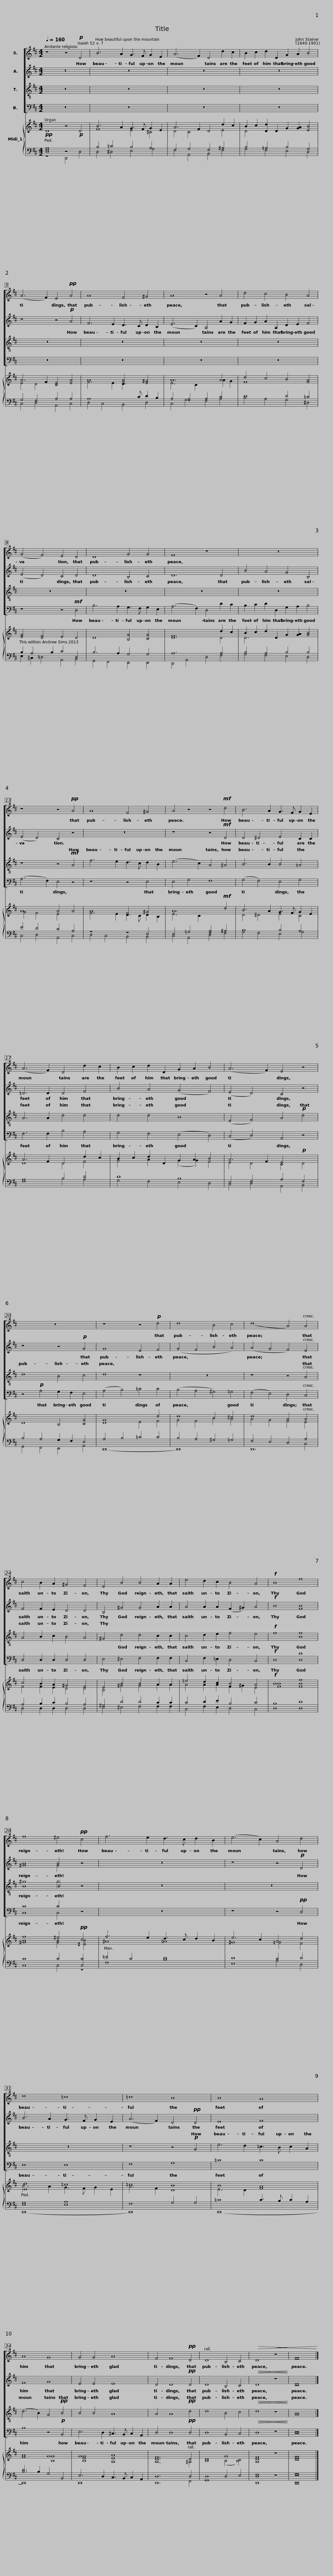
X:1
%%score [ 1 ( 2 3 ) ( 4 5 ) ( 6 7 ) ] { ( 8 9 ) | ( 10 11 ) }
L:1/8
Q:1/4=160
M:4/2
I:linebreak $
K:D
V:1 treble
V:2 treble
V:3 treble
V:4 treble-8
V:5 treble-8
V:6 bass
V:7 bass
V:8 treble
V:9 treble
V:10 bass
V:11 bass
V:1
 z8 z4!p! D4 | B6 A2 G3 F G2 E2 | (A6 F2) D4 d2 c2 |$ B2 c2 d2 D2 G2 A2 B4 |$ (A6 F2) E4!pp! A4 | %5
 A8 F4 ^G4 | A8 z4 A4 |$ d4 c4 B4 A4 |$ (G4 F4) E4 D4 | D8 G4 G4 | %10
 F8 z8 |$ z16 |$ z8 z4!pp! A4 | A8 F4 ^G4 | A4 z4 z4!mf! d4 |$ %15
 B6 A2 G3 F G2 E2 |$ (A6 F2) D4 d2 c2 | B2 c2 d2 D2 G2 A2 B4 | (A6 F2) E4 z4 |$ z16 |$ %20
 z8 z4!p! d4 | d8 B4 c4 | (d8 A4) A4 | c4 B2 A2 ^G4 F4 |$ E4 B4 B4 A2 A2 | %25
 e4 d2 c2 B4 A4 |!f! B8 f8 | f8 ^e4!pp! c4 |$ f6 e2 d3 c d2 B2 |$ (e6 c2) A4 d4 | %30
 d8 =c8 | =c8 B8 | B8 A8 |$ A8 G8 |$ G4 G4 A8 | %35
 F4 F8!pp! D4 | D8 B,4 C4 |!>(! D8!<(! z8!>)! | F16!<)! |] %39
V:2
 z16 | z16 | z16 |$ z16 |$ z8 z4!p! A4 | %5
 F6 E2 D3 C D2 B,2 | (E6 C2) A,4 A2 G2 |$ F2 G2 A2 A,2 D2 E2 F4 |$ (E4 D4) C4 D4 | D8 B,4 C4 | %10
 D12 D4 |$ B4 A4 G4 B,4 |$ (E4 D4) C4 z4 | z16 | z8 z4!mf! D4 |$ %15
 D4 ^D4 E4 C2 C2 |$ !courtesy!=D6 D2 D4 F4 | B4 A4 (G4 F4) | (E4 D4) C4 z4 |$ z8 z4!p! G4 |$ %20
 G8 E4 F4 | (G4 F4 B4 A4) | (A4 G4 F4) E4 | F4 F2 E2 D4 D4 |$ B,4 ^G4 G4 A2 A2 | %25
 A4 A2 A2 (F2 ^G2) A4 |!f! B8 B8 | B8 B4 z4 |$ z16 |$ z8 z4!p! D4 | %30
 B6 A2 G3 F G2 E2 | (A6 F2) D4!pp! D4 | E8 F8 |$ F8 G8 |$ E4 E4 E8 | %35
 D4 D8!pp! D4 | D8 B,4 C4 |!>(!!<(! D8 z8!>)!!<)! | D16 |] %39
V:3
 x16 | x16 | x16 |$ x16 |$ x16 | %5
 x16 | x16 |$ x16 |$ x16 | x16 | %10
 x16 |$ x16 |$ x16 | x16 | x16 |$ %15
 x16 |$ x16 | x16 | x16 |$ x16 |$ %20
 x16 | x16 | x16 | x16 |$ x16 | %25
 x16 | x8 F8 | ^G8 G4 x4 |$ x16 |$ x16 | %30
 x16 | x16 | x16 |$ x16 |$ x16 | %35
 x16 | x16 | x16 | x16 |] %39
V:4
 z16 | z16 | z16 |$ z16 |$ z16 | %5
 z16 | z16 |$ z16 |$ z16 | z16 | %10
 z16 |$ z16 |$ z8 z4!mf! A4 | f6 e2 d3 c d2 B2 | (e6 c2) A4 ^A4 |$ %15
 B6 B2 B4 !courtesy!=A4 |$ A6 A2 d4 d4 | d4 d4 B8 | (E4 F4) A4!p! d4 |$ d8 B4 c4 |$ %20
 d8 z8 | z16 | z8 z4 A4 | A4 B2 c2 B4 A4 |$ ^G4 x4 x8 | %25
 x16 |!f! x8 B8 | B8 B4 x4 |$ x16 |$ z16 | %30
 z16 | z8 z4!p! G4 | e6 d2 =c3 B c2 A2 |$ (d6 B2) G4!pp! B4 |$ B4 B4 A8 | %35
 A4 A8!pp! d4 | d8 B4 c4 |!>(!!<(! d8 z8!>)!!<)! | A16 |] %39
V:5
 x16 | x16 | x16 |$ x16 |$ x16 | %5
 x16 | x16 |$ x16 |$ x16 | x16 | %10
 x16 |$ x16 |$ x16 | x16 | x16 |$ %15
 x16 |$ x16 | x16 | x16 |$ x16 |$ %20
 x16 | x16 | x16 | x16 |$ x4 d4 d4 c2 c2 | %25
 c4 d2 e2 f4 e4 | f8 f8 | ^g8 g4 z4 |$ z16 |$ x16 | %30
 x16 | x16 | x16 |$ x16 |$ x16 | %35
 x16 | x16 | x16 | x16 |] %39
V:6
 z16 | z16 | z16 |$ z16 |$ z16 | %5
 z16 | z16 |$ z16 |$ z8 z4!mf! D,4 | B,6 A,2 G,3 F, G,2 E,2 | %10
 (A,6 F,2) D,4 D2 C2 |$ B,2 C2 D2 D,2 G,2 A,2 B,4 |$ (A,6 F,2) E,4 z4 | z8 z4 E,4 | E,4 G,4 F,8 |$ %15
 (G,4 F,4) E,4 G,4 |$ F,6 F,2 B,4 A,4 | G,4 F,4 (E,4 D,4) | (C,4 D,4) A,,4 z4 |$ z4!p! A,4 G,2 F,2 E,4 |$ %20
 (A,4 B,4) =C4 C4 | (B,4 A,4 ^G,4) =G,4 | (F,4 E,4) D,4 C,4 | D,4 D,2 D,2 D,4 D,4 |$ E,4 ^E,4 F,4 F,2 F,2 | %25
 C,4 F,2 !courtesy!=E,2 D,4 C,4 |!f! D,8 D8 | C8 C4 z4 |$ z16 |$ z8 z4!pp! D,4 | %30
 E,8 E,8 | F,8 G,8 | =C8 C8 |$ B,8 z4!p! B,,4 |$ E,6 D,2 !courtesy!^C,3 B,, C,2 A,,2 | %35
 D,4 D,8!pp! D,4 | D,8 B,,4 C,4 |!>(!!<(! D,8 z8!>)!!<)! | D,16 |] %39
V:7
 x16 | x16 | x16 |$ x16 |$ x16 | %5
 x16 | x16 |$ x16 |$ x16 | x16 | %10
 x16 |$ x16 |$ x16 | x16 | x16 |$ %15
 x16 |$ x16 | x16 | x16 |$ x16 |$ %20
 x16 | x16 | x16 | x16 |$ x16 | %25
 x16 | x8 D,8 | C,8 C,4 x4 |$ x16 |$ x16 | %30
 x16 | x16 | x16 |$ x16 |$ x16 | %35
 x16 | x16 | x16 | x16 |] %39
V:8
 D8 z4 D4 | B6 A2 G3 F G2 E2 | A6 F2 D4 d2 c2 |$ B2 c2 [Dd]2 D2 G2 [GA]2 [EB]4 |$ A6 F2 [CE]4 [EA]4 | %5
 A8 [FA]4 [E^G]4 | A12 A4 |$ d4 c4 B4 [FA]4 |$ [EG]4 [DF]4 E4 D4 | D8 [B,G]4 [CG]4 | %10
 F12 d2 c2 |$ B2 c2 d2 D2 G2 [GA]2 [GB]4 |$ A8 A4 A4 | A8 F4 ^G4 | A12!mf! d4 |$ %15
 B6 A2 G3 F G2 E2 |$ A6 F2 D4 d2 c2 | B2 c2 d2 D2 G2 A2 B4 | A6 F2 E4!p! x4 |$ x16 |$ %20
 x8 x4 d4 | d8 B4 !courtesy!^c4 | d8 A4 A4 | c4 B2 A2 ^G4 F4 |$ E4 B4 B4 A2 A2 | %25
 !courtesy!=e4 d2 c2 B4 A4 |!f! B8 f8 | f8 ^e4!pp! c4 |$ f6 e2 d3 c d2 B2 |$ e6 c2 A4 d4 | %30
 [Ed]8 =c8 | =c8 B8 | B8 A8 |$ A8 G8 |$ G8 A8 | %35
 [DF]12 D4 | D8 G8 | [DF]8 z8 | F16 |] %39
V:9
 x16 | F8 E4 !courtesy!^C4 | D4 C4 x4 E4 |$ D4 x4 x4 x4 |$ E4 D4 x4 x4 | %5
 F6 E2 D3 x x4 | E6 C2 x4 A2 G2 |$ F8 x4 x4 |$ x4 x4 x4 x4 | x16 | %10
 D12 D4 |$ D6 x2 x4 x4 |$ G4 F4 E4 x4 | F6 E2 D3 C D2 B,2 | E6 C2 x4 x4 |$ %15
 D4 ^D4 E4 C4 |$ D8 D4 F4 | G4 A2 x2 (G2 G2) F4 | E4 D4 C4 D4 |$ D8 B,4 [CG]4 |$ %20
 [DG]8 E4 F4 | G4 F4 B4 A4 | A4 G4 F4 E4 | F4 F2 E2 D4 D4 |$ B,4 ^G4 G4 A2 A2 | %25
 A4 A2 A2 F2 ^G2 E4 | [FB]8 [FB]8 | [^GB]8 [GB]4 [^EB]4 |$ ^A8 =A8 |$ ^G8 =G4 F4 | %30
 B6 A2 G3 F G2 E2 | A6 F2 D8 | E6 D2 F8 |$ F8 [B,G]8 |$ [B,EG]8 [A,E]8 | %35
 A,12 ^A,4 | B,8 (B,4 [B,C]4) | A,8 z8 | D16 |] %39
V:10
!pp! [D,F,A,]8 z4!p! x4 | B,4 =C4 B,4 A,4 | F,4 G,4 F,4 ^A,4 |$ B,4 !courtesy!=A,4 B,4 G,4 |$ G,4 F,4 A,4 A,4 | %5
 A,8 x2 x C D2 B,2 | A,4 !courtesy!=G,4 A,4 C4 |$ D8 D4 =C4 |$ B,2 A,4 B,2 C4 D,4 | B,6 A,2 G,4 G,4 | %10
 A,12 A,4 |$ B,4 A,4 B,4 B,4 |$ E4 D4 C4 A,4 | z8 z4 E,4 | E,4 !courtesy!=G,4 [F,A,]4 ^A,4 |$ %15
 B,8 B,4 A,4 |$ A,8 B,4 D4 | D8 B,8 | E,4 F,4 A,4 F,4 |$ B,4 A,4 G,2 F,2 E,4 |$ %20
 A,4 B,4 =C4 C4 | B,4 A,4 ^G,4 =G,4 | F,4 E,4 D,4 A,4 | A,4 B,2 C2 B,4 A,4 |$ ^G,4 D4 D4 C2 C2 | %25
 C4 D2 E2 B,4 C4 | B,8 D8 | C8 C4 [C,C]4 |$ !courtesy!=E4 C4 D8 |$ D8 C4 D4 | %30
 [E,G,]8 [E,A,]8 | F,8 G,4 G,4 | =C8 C3 B, C2 A,2 |$ [B,D]6 B,2 G,4 B,,4 |$ E,6 D,2 C,3 B,, C,2 A,,2 | %35
 D,12 D,4 | D,8 D,4 E,4 | [D,F,]8 z8 | F,16 |] %39
V:11
 z8 D,,4 D,4 | D,4 ^D,4 E,4 G,4 | F,4 A,,4 B,,4 F,4 |$ G,4 F,4 E,4 D,4 |$ C,4 D,4 A,,4 C,4 | %5
 D,4 C,4 B,,4 D,4 | C,4 G,4 F,4 A,4 |$ B,4 A,4 G,4 ^D,4 |$ E,2 !courtesy!^C,2 !courtesy!=D,4 A,,4 B,,4 | G,,4 F,,4 E,,4 E,,4 | %10
 D,,4 A,,4 D,4 F,4 |$ G,4 F,4 E,4 D,4 |$ C,4 D,4 A,,4 C,4 | D,4 C,4 B,,4 B,,4 | C,4 A,,4 D,4 F,4 |$ %15
 G,4 F,4 E,4 G,4 |$ F,8 B,4 A,4 | G,4 F,4 E,4 D,4 | C,4 D,4 A,,4 B,,4 |$ G,,4 F,,4 E,,4 A,,4 |$ %20
 D,,16- | D,,16 | D,,12 C,4 | D,4 D,2 D,2 D,4 D,4 |$ E,4 ^E,4 F,4 F,2 F,2 | %25
 C,4 F,2 E,2 D,4 C,4 | D,8 D,8 | C,8 C,4 z4 |$ F,8 B,8 |$ E,8 A,4 D,4 | %30
 D,,16- | D,,16 | D,,16- |$ D,,16 |$ D,,16 | %35
 D,,12 F,,4 | G,,16 | D,,8 z8 | D,,16 |] %39
